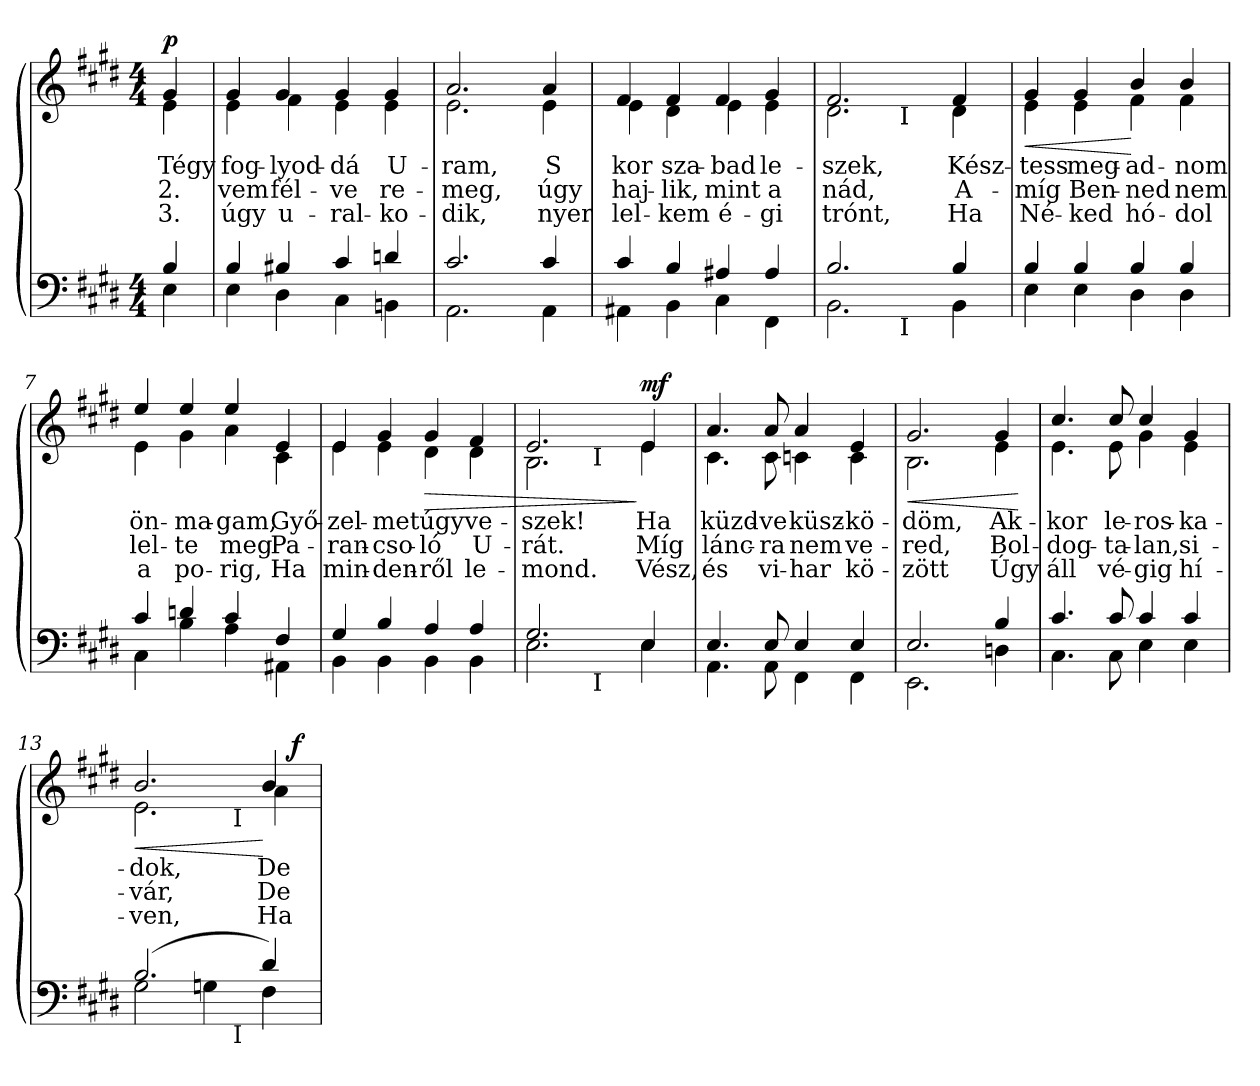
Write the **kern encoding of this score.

**kern	**kern	**text	**text	**text	**dynam
*part2	*part1	*part1	*part1	*part1	*part1
*staff2	*staff1	*staff1	*staff1	*staff1	*staff1
*clefF4	*clefG2	*	*	*	*
*k[f#c#g#d#]	*k[f#c#g#d#]	*	*	*	*
*c#:	*c#:	*	*	*	*
*M4/4	*M4/4	*	*	*	*
=1	=1	=1	=1	=1	=1
*^	*	*	*	*	*
!	!	!LO:TX:a:B:t=Grave	!	!	!	!
!	!	!	!LO:LY:b	!LO:LY:b	!LO:LY:b	!LO:DY:b
*	*	*^	*	*	*	*
4B/	4E\	4g#/	4e\	Tégy	2.	3.	p
=2	=2	=2	=2	=2	=2	=2	=2
!	!	!	!	!LO:LY:b	!LO:LY:b	!LO:LY:b	!
4B/	4E\	4g#/	4e\	fog-	-vem	úgy	.
!	!	!	!	!LO:LY:b	!LO:LY:b	!LO:LY:b	!
4B#X/	4D#\	4g#/	4f#\	-lyod-	fél-	u-	.
!	!	!	!	!LO:LY:b	!LO:LY:b	!LO:LY:b	!
4c#/	4C#\	4g#/	4e\	-dá	-ve	-ral-	.
!	!	!	!	!LO:LY:b	!LO:LY:b	!LO:LY:b	!
4dn/	4BBn\	4g#/	4e\	U-	re-	-ko-	.
=3	=3	=3	=3	=3	=3	=3	=3
!	!	!	!	!LO:LY:b	!LO:LY:b	!LO:LY:b	!
2.c#/	2.AA\	2.a/	2.e\	-ram,	-meg,	-dik,	.
!	!	!	!	!LO:LY:b	!LO:LY:b	!LO:LY:b	!
4c#/	4AA\	4a/	4e\	S	úgy	nyer	.
=4	=4	=4	=4	=4	=4	=4	=4
!	!	!	!	!LO:LY:b	!LO:LY:b	!LO:LY:b	!
4c#/	4AA#X\	4f#/	4e\	-kor	haj-	lel-	.
!	!	!	!	!LO:LY:b	!LO:LY:b	!LO:LY:b	!
4B/	4BB\	4f#/	4d#\	sza-	-lik,	-kem	.
!	!	!	!	!LO:LY:b	!LO:LY:b	!LO:LY:b	!
4A#X/	4C#\	4f#/	4e\	-bad	mint	é-	.
!	!	!	!	!LO:LY:b	!LO:LY:b	!LO:LY:b	!
4A#/	4FF#\	4g#/	4e\	le-	a	-gi	.
*	*	*v	*v	*	*	*	*
=5	=5	=5	=5	=5	=5	=5
*	*	*^	*	*	*	*
!	!	!	!	!LO:LY:b	!LO:LY:b	!LO:LY:b	!
*	*^	*	*^	*	*	*	*
2.B/	2.BB\	4...ryy	2.f#/	2.d#\	4...ryy	-szek,	nád,	trónt,	.
!	!	!	!	!	!LO:TX:b:t=I	!	!	!	!
!	!	!LO:TX:b:t=I	!	!	!	!	!	!	!
.	.	2ryy	.	.	2ryy	.	.	.	.
!	!	!	!	!	!	!LO:LY:b	!LO:LY:b	!LO:LY:b	!
4B/	4BB\	.	4f#/	4d#\	.	Kész-	A-	Ha	.
.	.	32ryy	.	.	32ryy	.	.	.	.
*	*v	*v	*	*	*	*	*	*	*
*	*	*v	*v	*v	*	*	*	*
!!LO:LB:g=z
=6	=6	=6	=6	=6	=6	=6
*	*^	*^	*	*	*	*
*	*	*	*	*^	*	*	*	*
!	!	!	!	!	!	!LO:LY:b	!LO:LY:b	!LO:LY:b	!LO:HP:b
*	*v	*v	*	*	*	*	*	*	*
*	*	*	*v	*v	*	*	*	*
4B/	4E\	4g#/	4e\	-tess	-míg	Né-	<
!	!	!	!	!LO:LY:b	!LO:LY:b	!LO:LY:b	!
4B/	4E\	4g#/	4e\	meg-	Ben-	-ked	.
!	!	!	!	!LO:LY:b	!LO:LY:b	!LO:LY:b	!
4B/	4D#\	4b/	4f#\	-ad-	-ned	hó-	[
!	!	!	!	!LO:LY:b	!LO:LY:b	!LO:LY:b	!
4B/	4D#\	4b/	4f#\	-nom	nem	-dol	.
=7	=7	=7	=7	=7	=7	=7	=7
!	!	!	!	!LO:LY:b	!LO:LY:b	!LO:LY:b	!
4c#/	4C#\	4ee/	4e\	ön-	lel-	a	.
!	!	!	!	!LO:LY:b	!LO:LY:b	!LO:LY:b	!
4dn/	4B\	4ee/	4g#\	-ma-	-te	po-	.
!	!	!	!	!LO:LY:b	!LO:LY:b	!LO:LY:b	!
4c#/	4A\	4ee/	4a\	-gam,	meg	-rig,	.
!	!	!	!	!LO:LY:b	!LO:LY:b	!LO:LY:b	!
4F#/	4AA#X\	4e/	4c#\	Győ-	Pa-	Ha	.
=8	=8	=8	=8	=8	=8	=8	=8
!	!	!	!	!LO:LY:b	!LO:LY:b	!LO:LY:b	!
4G#/	4BB\	4e/	4e\	-zel-	-ran-	min-	.
!	!	!	!	!LO:LY:b	!LO:LY:b	!LO:LY:b	!
4B/	4BB\	4g#/	4e\	-met	-cso-	-den-	.
!	!	!	!	!LO:LY:b	!LO:LY:b	!LO:LY:b	!LO:HP:b
4A/	4BB\	4g#/	4d#\	úgy	-ló	-ről	>
!	!	!	!	!LO:LY:b	!LO:LY:b	!LO:LY:b	!
4A/	4BB\	4f#/	4d#\	ve-	U-	le-	.
*	*	*v	*v	*	*	*	*
=9	=9	=9	=9	=9	=9	=9
*	*	*^	*	*	*	*
!	!	!	!	!LO:LY:b	!LO:LY:b	!LO:LY:b	!
*	*^	*	*^	*	*	*	*
2.G#/	2.E\	4...ryy	2.e/	2.B\	4...ryy	-szek!	-rát.	-mond.	.
!	!	!	!	!	!LO:TX:b:t=I	!	!	!	!
!	!	!LO:TX:b:t=I	!	!	!	!	!	!	!
.	.	2ryy	.	.	2ryy	.	.	.	.
!	!	!	!	!	!	!LO:LY:b	!LO:LY:b	!LO:LY:b	!LO:DY:n=1:a
4E/	4E\	.	4e/	4e\	.	Ha	Míg	Vész,	] mf
.	.	32ryy	.	.	32ryy	.	.	.	.
*	*v	*v	*	*	*	*	*	*	*
*	*	*v	*v	*v	*	*	*	*
=10	=10	=10	=10	=10	=10	=10
*	*^	*^	*	*	*	*
*	*	*	*	*^	*	*	*	*
!	!	!	!	!	!	!LO:LY:b	!LO:LY:b	!LO:LY:b	!
*	*v	*v	*	*	*	*	*	*	*
*	*	*	*v	*v	*	*	*	*
4.E/	4.AA\	4.a/	4.c#\	küzd-	lánc-	és	.
!	!	!	!	!LO:LY:b	!LO:LY:b	!LO:LY:b	!
8E/	8AA\	8a/	8c#\	-ve	-ra	vi-	.
!	!	!	!	!LO:LY:b	!LO:LY:b	!LO:LY:b	!
4E/	4FF#\	4a/	4cn\	küsz-	nem	-har	.
!	!	!	!	!LO:LY:b	!LO:LY:b	!LO:LY:b	!
4E/	4FF#\	4e/	4c\	-kö-	ve-	kö-	.
!!LO:LB:g=z	!!
=11	=11	=11	=11	=11	=11	=11	=11
!	!	!	!	!LO:LY:b	!LO:LY:b	!LO:LY:b	!LO:HP:b
2.E/	2.EE\	2.g#/	2.B\	-döm,	-red,	-zött	<
!	!	!	!	!LO:LY:b	!LO:LY:b	!LO:LY:b	!
4B/	4Dn\	4g#/	4e\	Ak-	Bol-	Úgy	.
*v	*v	*	*	*	*	*	*
*	*v	*v	*	*	*	*
.	.	.	.	.	[
=12	=12	=12	=12	=12	=12
*^	*	*	*	*	*
!	!	!	!LO:LY:b	!LO:LY:b	!LO:LY:b	!
*	*	*^	*	*	*	*
4.c#/	4.C#\	4.cc#/	4.e\	-kor	-dog-	áll	.
!	!	!	!	!LO:LY:b	!LO:LY:b	!LO:LY:b	!
8c#/	8C#\	8cc#/	8e\	le-	-ta-	vé-	.
!	!	!	!	!LO:LY:b	!LO:LY:b	!LO:LY:b	!
4c#/	4E\	4cc#/	4g#\	-ros-	-lan,	-gig	.
!	!	!	!	!LO:LY:b	!LO:LY:b	!LO:LY:b	!
4c#/	4E\	4g#/	4e\	-ka-	si-	hí-	.
*	*	*v	*v	*	*	*	*
=13	=13	=13	=13	=13	=13	=13
*	*	*^	*	*	*	*
!	!	!	!	!LO:LY:b	!LO:LY:b	!LO:LY:b	!LO:HP:b
*	*^	*^	*^	*	*	*	*
(<2.B/	2G#\	2ryy	2.b/	2.e\	2..ryy	2ryy	-dok,	-vár,	-ven,	<
.	4Gn\	8ryy	.	.	.	8ryy	.	.	.	.
!	!	!	!	!	!	!LO:TX:b:t=I	!	!	!	!
!	!	!LO:TX:b:t=I	!	!	!	!	!	!	!	!
.	.	4.ryy	.	.	.	4.ryy	.	.	.	.
!	!	!	!	!	!	!	!LO:LY:b	!LO:LY:b	!LO:LY:b	!
4d#/)	4F#\	.	4b/	4a\	.	.	De	De	Ha	[
!	!	!	!	!	!	!	!	!	!	!LO:DY:a
.	.	.	.	.	8ryy	.	.	.	.	f
*v	*v	*v	*	*	*	*	*	*	*	*
*	*v	*v	*v	*v	*	*	*	*
=	=	=	=	=	=
*-	*-	*-	*-	*-	*-
